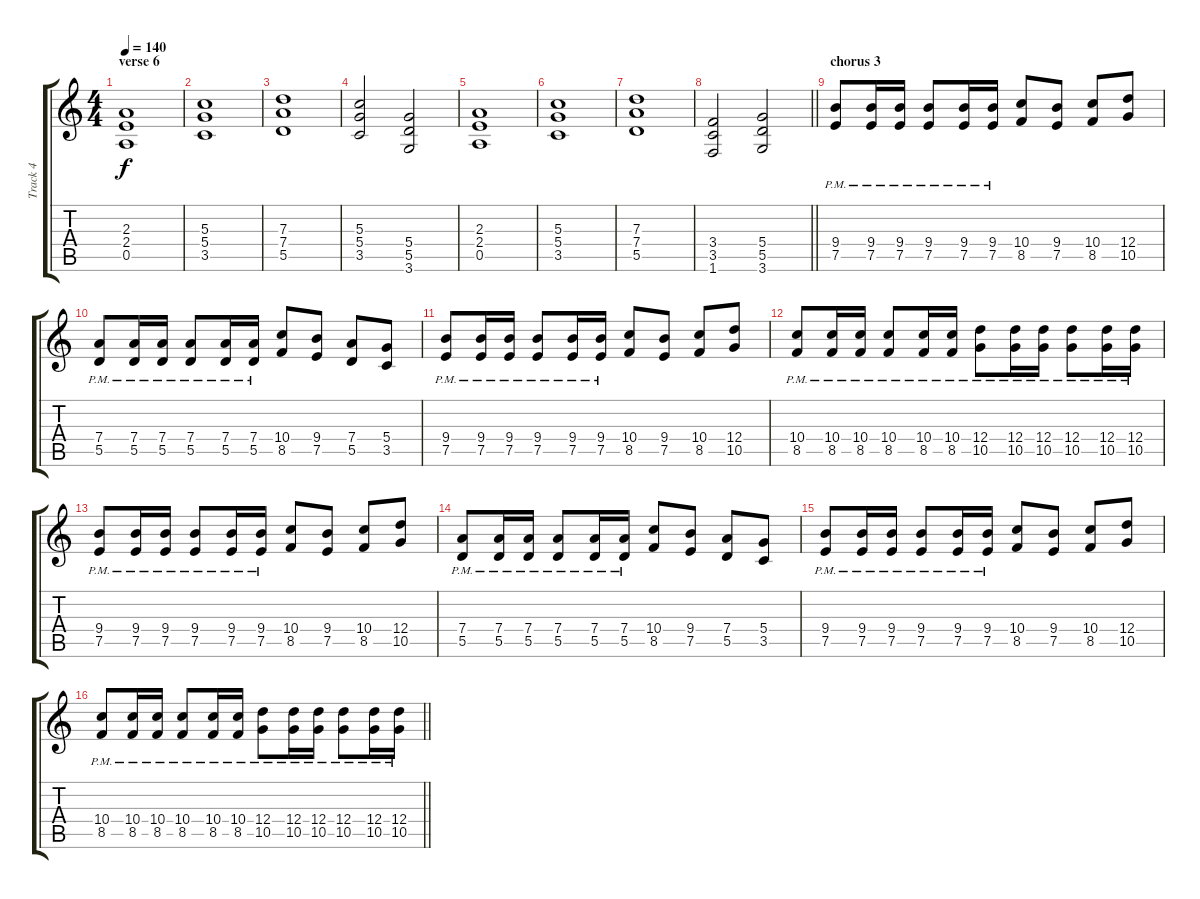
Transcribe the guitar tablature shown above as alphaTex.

\track ("Track 4" "Track 4") {instrument distortionguitar}
\staff {score tabs}
\tuning (E4 B3 G3 D3 A2 E2) {hide}
\ts (4 4)
\section ("" "verse 6")
\tempo 140
\clef g2
\ks c
(2.3 2.4 0.5).1{dy f} |
(5.3 5.4 3.5).1 |
(7.3 7.4 5.5).1 |
(5.3 5.4 3.5).2 (5.4 5.5 3.6).2 |
(2.3 2.4 0.5).1 |
(5.3 5.4 3.5).1 |
(7.3 7.4 5.5).1 |
\barLineRight lightlight
(3.4 3.5 1.6).2 (5.4 5.5 3.6).2 |
\section ("" "chorus 3")
(9.4{pm} 7.5{pm}).8 (9.4{pm} 7.5{pm}).16 (9.4{pm} 7.5{pm}).16 (9.4{pm} 7.5{pm}).8 (9.4{pm} 7.5{pm}).16 (9.4{pm} 7.5{pm}).16 (10.4 8.5).8 (9.4 7.5).8 (10.4 8.5).8 (12.4 10.5).8 |
(7.4{pm} 5.5{pm}).8 (7.4{pm} 5.5{pm}).16 (7.4{pm} 5.5{pm}).16 (7.4{pm} 5.5{pm}).8 (7.4{pm} 5.5{pm}).16 (7.4{pm} 5.5{pm}).16 (10.4 8.5).8 (9.4 7.5).8 (7.4 5.5).8 (5.4 3.5).8 |
(9.4{pm} 7.5{pm}).8 (9.4{pm} 7.5{pm}).16 (9.4{pm} 7.5{pm}).16 (9.4{pm} 7.5{pm}).8 (9.4{pm} 7.5{pm}).16 (9.4{pm} 7.5{pm}).16 (10.4 8.5).8 (9.4 7.5).8 (10.4 8.5).8 (12.4 10.5).8 |
(10.4{pm} 8.5{pm}).8 (10.4{pm} 8.5{pm}).16 (10.4{pm} 8.5{pm}).16 (10.4{pm} 8.5{pm}).8 (10.4{pm} 8.5{pm}).16 (10.4{pm} 8.5{pm}).16 (12.4{pm} 10.5{pm}).8 (12.4{pm} 10.5{pm}).16 (12.4{pm} 10.5{pm}).16 (12.4{pm} 10.5{pm}).8 (12.4{pm} 10.5{pm}).16 (12.4{pm} 10.5{pm}).16 |
(9.4{pm} 7.5{pm}).8 (9.4{pm} 7.5{pm}).16 (9.4{pm} 7.5{pm}).16 (9.4{pm} 7.5{pm}).8 (9.4{pm} 7.5{pm}).16 (9.4{pm} 7.5{pm}).16 (10.4 8.5).8 (9.4 7.5).8 (10.4 8.5).8 (12.4 10.5).8 |
(7.4{pm} 5.5{pm}).8 (7.4{pm} 5.5{pm}).16 (7.4{pm} 5.5{pm}).16 (7.4{pm} 5.5{pm}).8 (7.4{pm} 5.5{pm}).16 (7.4{pm} 5.5{pm}).16 (10.4 8.5).8 (9.4 7.5).8 (7.4 5.5).8 (5.4 3.5).8 |
(9.4{pm} 7.5{pm}).8 (9.4{pm} 7.5{pm}).16 (9.4{pm} 7.5{pm}).16 (9.4{pm} 7.5{pm}).8 (9.4{pm} 7.5{pm}).16 (9.4{pm} 7.5{pm}).16 (10.4 8.5).8 (9.4 7.5).8 (10.4 8.5).8 (12.4 10.5).8 |
\barLineRight lightlight
(10.4{pm} 8.5{pm}).8 (10.4{pm} 8.5{pm}).16 (10.4{pm} 8.5{pm}).16 (10.4{pm} 8.5{pm}).8 (10.4{pm} 8.5{pm}).16 (10.4{pm} 8.5{pm}).16 (12.4{pm} 10.5{pm}).8 (12.4{pm} 10.5{pm}).16 (12.4{pm} 10.5{pm}).16 (12.4{pm} 10.5{pm}).8 (12.4{pm} 10.5{pm}).16 (12.4{pm} 10.5{pm}).16
